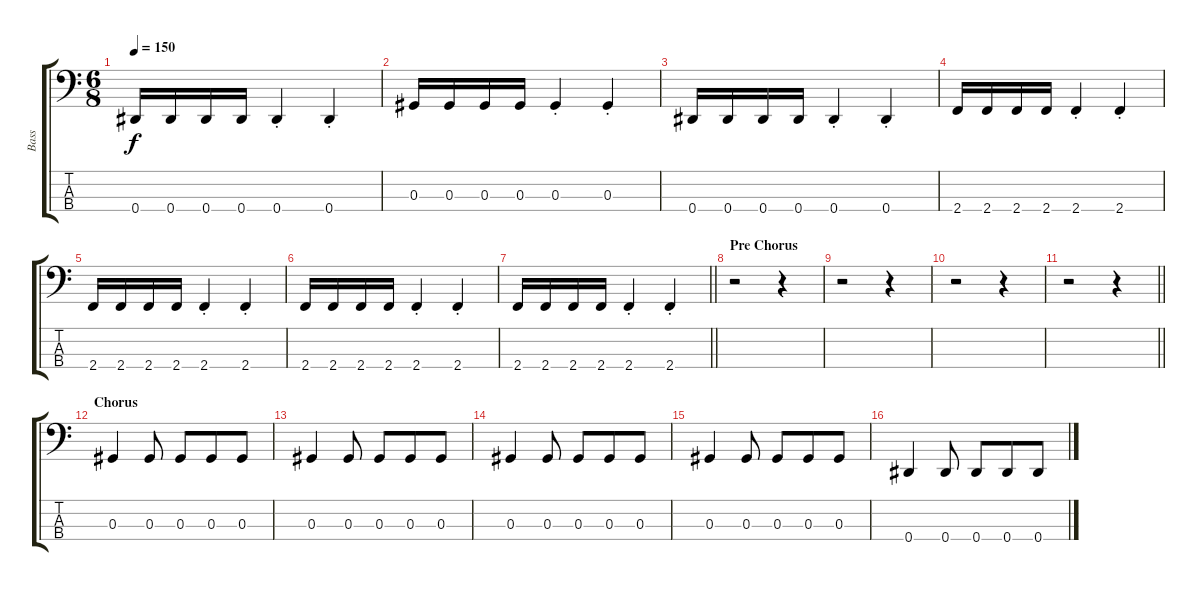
\track ("Bass" "Bass") {instrument electricbassfinger}
\staff {score tabs}
\tuning (Gb2 Db2 Ab1 Eb1) {hide}
\ts (6 8)
\tempo 150
\clef f4
\ks c
0.4.16{dy f} 0.4.16 0.4.16 0.4.16 0.4{st}.4 0.4{st}.4 |
0.3.16 0.3.16 0.3.16 0.3.16 0.3{st}.4 0.3{st}.4 |
0.4.16 0.4.16 0.4.16 0.4.16 0.4{st}.4 0.4{st}.4 |
2.4.16 2.4.16 2.4.16 2.4.16 2.4{st}.4 2.4{st}.4 |
2.4.16 2.4.16 2.4.16 2.4.16 2.4{st}.4 2.4{st}.4 |
2.4.16 2.4.16 2.4.16 2.4.16 2.4{st}.4 2.4{st}.4 |
\barLineRight lightlight
2.4.16 2.4.16 2.4.16 2.4.16 2.4{st}.4 2.4{st}.4 |
\section ("" "Pre Chorus")
r.2 r.4 |
r.2 r.4 |
r.2 r.4 |
\barLineRight lightlight
r.2 r.4 |
\section ("" "Chorus")
0.3.4 0.3.8 0.3.8 0.3.8 0.3.8 |
0.3.4 0.3.8 0.3.8 0.3.8 0.3.8 |
0.3.4 0.3.8 0.3.8 0.3.8 0.3.8 |
0.3.4 0.3.8 0.3.8 0.3.8 0.3.8 |
0.4.4 0.4.8 0.4.8 0.4.8 0.4.8
